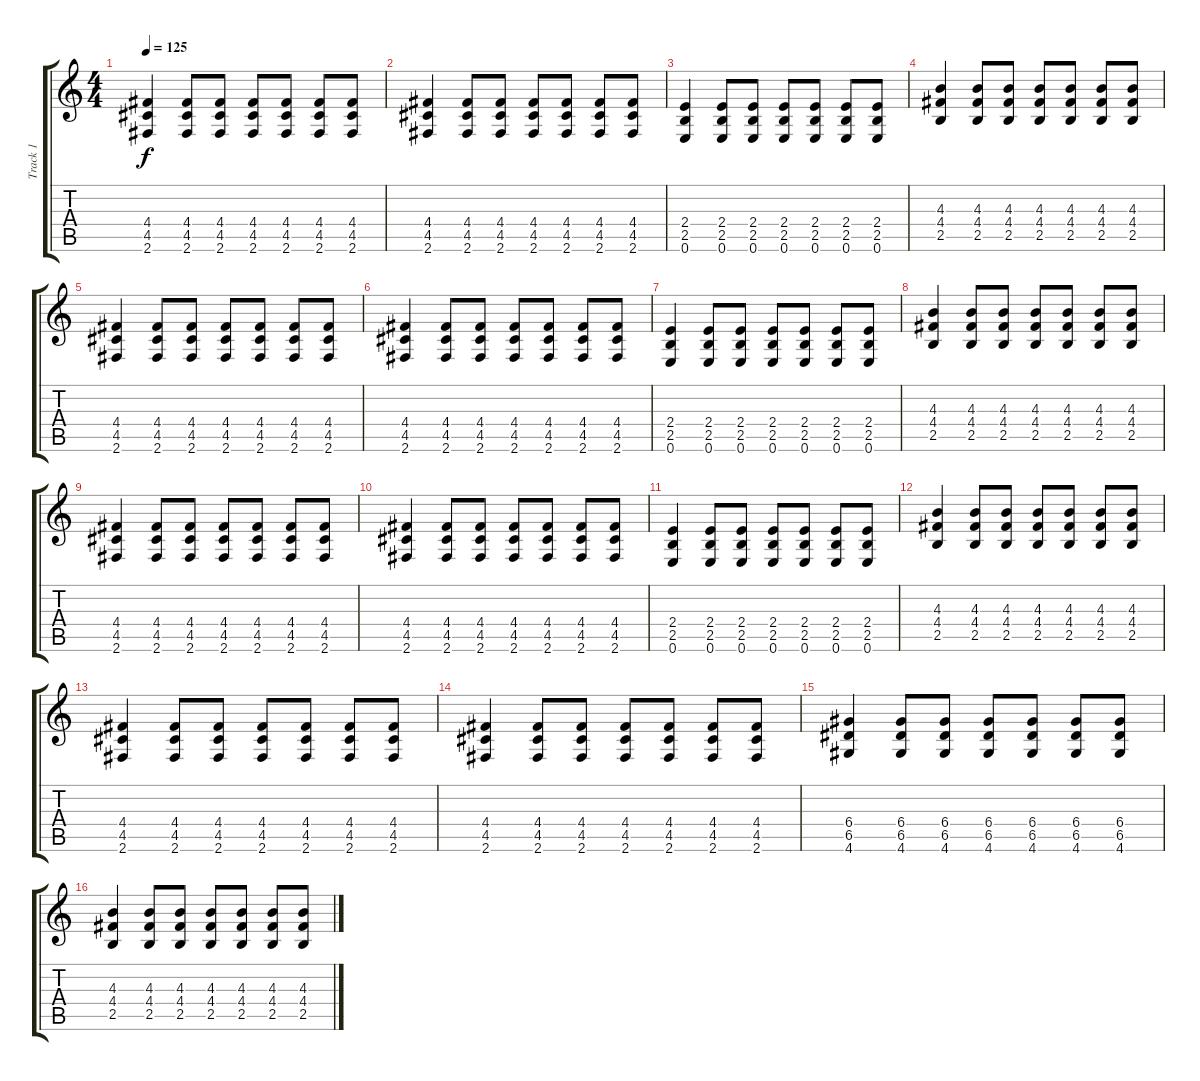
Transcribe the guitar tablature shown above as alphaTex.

\track ("Track 1" "Track 1") {instrument electricguitarclean}
\staff {score tabs}
\tuning (E4 B3 G3 D3 A2 E2) {hide}
\ts (4 4)
\tempo 125
\clef g2
\ks c
(4.4 4.5 2.6).4{dy f} (4.4 4.5 2.6).8 (4.4 4.5 2.6).8 (4.4 4.5 2.6).8 (4.4 4.5 2.6).8 (4.4 4.5 2.6).8 (4.4 4.5 2.6).8 |
(4.4 4.5 2.6).4 (4.4 4.5 2.6).8 (4.4 4.5 2.6).8 (4.4 4.5 2.6).8 (4.4 4.5 2.6).8 (4.4 4.5 2.6).8 (4.4 4.5 2.6).8 |
(2.4 2.5 0.6).4 (2.4 2.5 0.6).8 (2.4 2.5 0.6).8 (2.4 2.5 0.6).8 (2.4 2.5 0.6).8 (2.4 2.5 0.6).8 (2.4 2.5 0.6).8 |
(4.3 4.4 2.5).4 (4.3 4.4 2.5).8 (4.3 4.4 2.5).8 (4.3 4.4 2.5).8 (4.3 4.4 2.5).8 (4.3 4.4 2.5).8 (4.3 4.4 2.5).8 |
(4.4 4.5 2.6).4 (4.4 4.5 2.6).8 (4.4 4.5 2.6).8 (4.4 4.5 2.6).8 (4.4 4.5 2.6).8 (4.4 4.5 2.6).8 (4.4 4.5 2.6).8 |
(4.4 4.5 2.6).4 (4.4 4.5 2.6).8 (4.4 4.5 2.6).8 (4.4 4.5 2.6).8 (4.4 4.5 2.6).8 (4.4 4.5 2.6).8 (4.4 4.5 2.6).8 |
(2.4 2.5 0.6).4 (2.4 2.5 0.6).8 (2.4 2.5 0.6).8 (2.4 2.5 0.6).8 (2.4 2.5 0.6).8 (2.4 2.5 0.6).8 (2.4 2.5 0.6).8 |
(4.3 4.4 2.5).4 (4.3 4.4 2.5).8 (4.3 4.4 2.5).8 (4.3 4.4 2.5).8 (4.3 4.4 2.5).8 (4.3 4.4 2.5).8 (4.3 4.4 2.5).8 |
(4.4 4.5 2.6).4 (4.4 4.5 2.6).8 (4.4 4.5 2.6).8 (4.4 4.5 2.6).8 (4.4 4.5 2.6).8 (4.4 4.5 2.6).8 (4.4 4.5 2.6).8 |
(4.4 4.5 2.6).4 (4.4 4.5 2.6).8 (4.4 4.5 2.6).8 (4.4 4.5 2.6).8 (4.4 4.5 2.6).8 (4.4 4.5 2.6).8 (4.4 4.5 2.6).8 |
(2.4 2.5 0.6).4 (2.4 2.5 0.6).8 (2.4 2.5 0.6).8 (2.4 2.5 0.6).8 (2.4 2.5 0.6).8 (2.4 2.5 0.6).8 (2.4 2.5 0.6).8 |
(4.3 4.4 2.5).4 (4.3 4.4 2.5).8 (4.3 4.4 2.5).8 (4.3 4.4 2.5).8 (4.3 4.4 2.5).8 (4.3 4.4 2.5).8 (4.3 4.4 2.5).8 |
(4.4 4.5 2.6).4 (4.4 4.5 2.6).8 (4.4 4.5 2.6).8 (4.4 4.5 2.6).8 (4.4 4.5 2.6).8 (4.4 4.5 2.6).8 (4.4 4.5 2.6).8 |
(4.4 4.5 2.6).4 (4.4 4.5 2.6).8 (4.4 4.5 2.6).8 (4.4 4.5 2.6).8 (4.4 4.5 2.6).8 (4.4 4.5 2.6).8 (4.4 4.5 2.6).8 |
(6.4 6.5 4.6).4 (6.4 6.5 4.6).8 (6.4 6.5 4.6).8 (6.4 6.5 4.6).8 (6.4 6.5 4.6).8 (6.4 6.5 4.6).8 (6.4 6.5 4.6).8 |
(4.3 4.4 2.5).4 (4.3 4.4 2.5).8 (4.3 4.4 2.5).8 (4.3 4.4 2.5).8 (4.3 4.4 2.5).8 (4.3 4.4 2.5).8 (4.3 4.4 2.5).8
